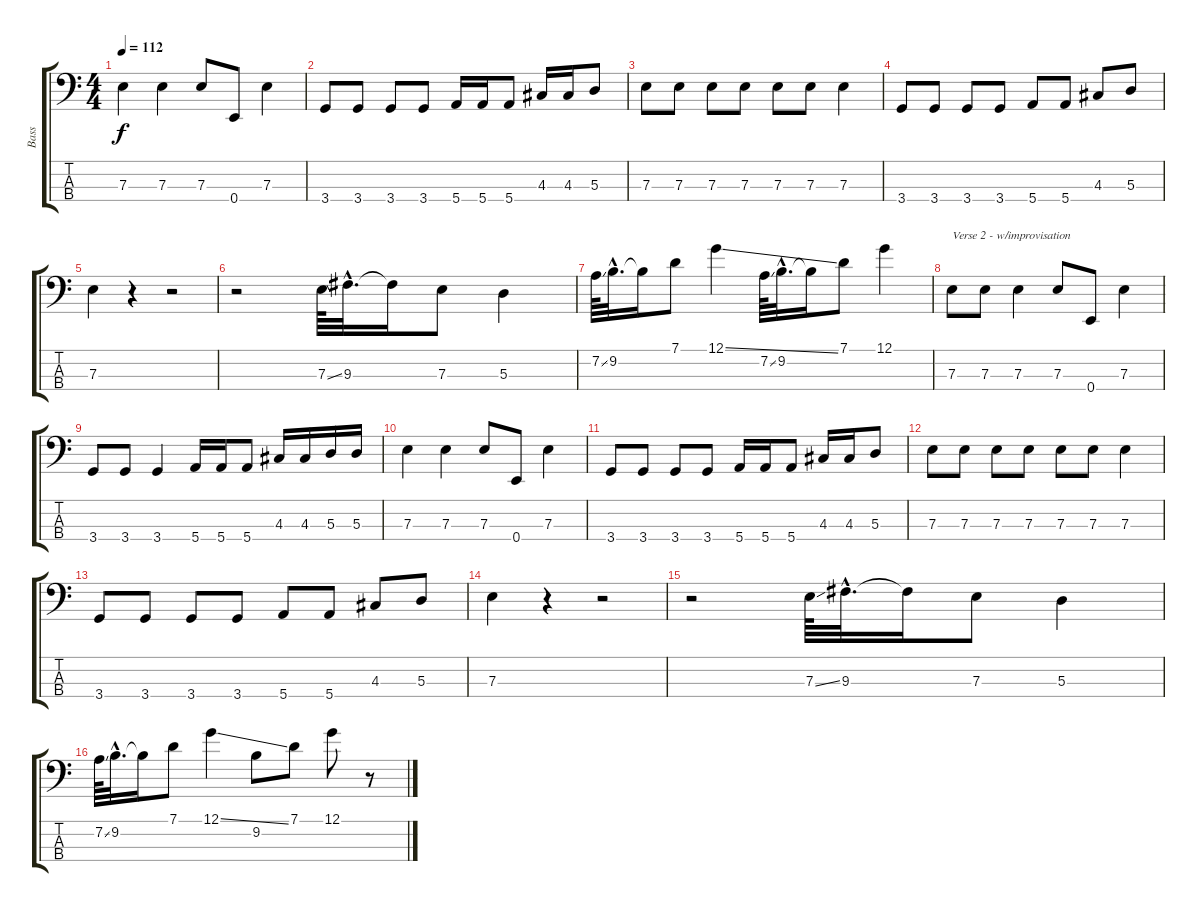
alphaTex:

\track ("Bass" "Bass") {instrument electricbasspick}
\staff {score tabs}
\tuning (G2 D2 A1 E1) {hide}
\ts (4 4)
\tempo 112
\clef f4
\ks c
7.3.4{dy f} 7.3.4 7.3.8 0.4.8 7.3.4 |
3.4.8 3.4.8 3.4.8 3.4.8 5.4.16 5.4.16 5.4.8 4.3.16 4.3.16 5.3.8 |
7.3.8 7.3.8 7.3.8 7.3.8 7.3.8 7.3.8 7.3.4 |
3.4.8 3.4.8 3.4.8 3.4.8 5.4.8 5.4.8 4.3.8 5.3.8 |
7.3.4 r.4 r.2 |
r.2 7.3{ss}.64 9.3{hac}.32{d} 9.3{t}.16 7.3.8 5.3.4 |
7.2{ss}.64 9.2{hac}.32{d} 9.2{t}.16 7.1.8 12.1{ss}.4 7.2{ss}.64 9.2{hac}.32{d} 9.2{t}.16 7.1.8 12.1.4 |
7.3.8{txt "Verse 2 - w/improvisation"} 7.3.8 7.3.4 7.3.8 0.4.8 7.3.4 |
3.4.8 3.4.8 3.4.4 5.4.16 5.4.16 5.4.8 4.3.16 4.3.16 5.3.16 5.3.16 |
7.3.4 7.3.4 7.3.8 0.4.8 7.3.4 |
3.4.8 3.4.8 3.4.8 3.4.8 5.4.16 5.4.16 5.4.8 4.3.16 4.3.16 5.3.8 |
7.3.8 7.3.8 7.3.8 7.3.8 7.3.8 7.3.8 7.3.4 |
3.4.8 3.4.8 3.4.8 3.4.8 5.4.8 5.4.8 4.3.8 5.3.8 |
7.3.4 r.4 r.2 |
r.2 7.3{ss}.64 9.3{hac}.32{d} 9.3{t}.16 7.3.8 5.3.4 |
7.2{ss}.64 9.2{hac}.32{d} 9.2{t}.16 7.1.8 12.1{ss}.4 9.2.8 7.1.8 12.1.8 r.8
